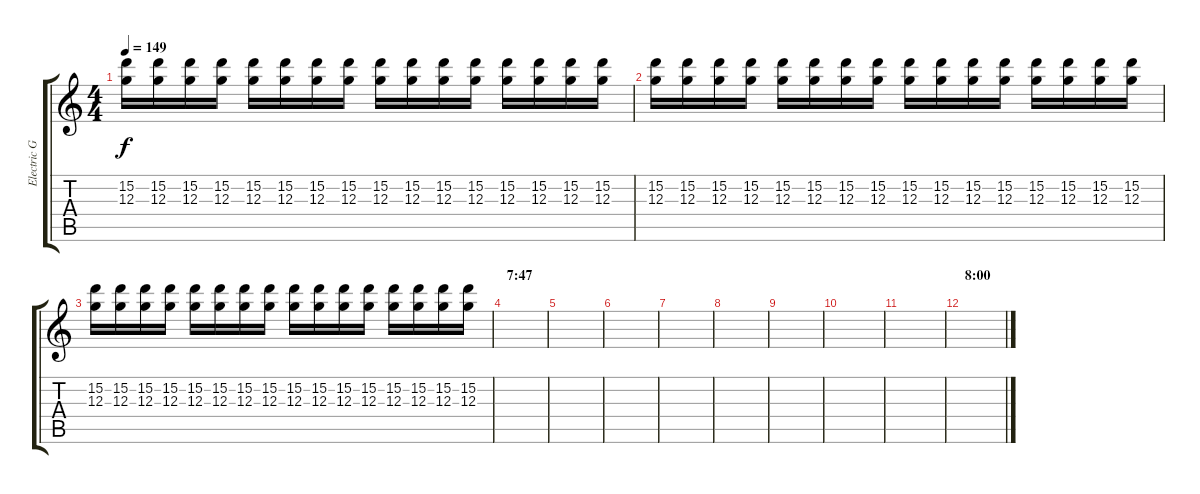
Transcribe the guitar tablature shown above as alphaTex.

\track ("Electric Guitar 3" "Electric G") {instrument electricguitarclean}
\staff {score tabs}
\tuning (E4 B3 G3 D3 A2 E2) {hide}
\ts (4 4)
\tempo 149
\clef g2
\ks c
(15.2 12.3).16{dy f} (15.2 12.3).16 (15.2 12.3).16 (15.2 12.3).16 (15.2 12.3).16 (15.2 12.3).16 (15.2 12.3).16 (15.2 12.3).16 (15.2 12.3).16 (15.2 12.3).16 (15.2 12.3).16 (15.2 12.3).16 (15.2 12.3).16 (15.2 12.3).16 (15.2 12.3).16 (15.2 12.3).16 |
(15.2 12.3).16 (15.2 12.3).16 (15.2 12.3).16 (15.2 12.3).16 (15.2 12.3).16 (15.2 12.3).16 (15.2 12.3).16 (15.2 12.3).16 (15.2 12.3).16 (15.2 12.3).16 (15.2 12.3).16 (15.2 12.3).16 (15.2 12.3).16 (15.2 12.3).16 (15.2 12.3).16 (15.2 12.3).16 |
(15.2 12.3).16 (15.2 12.3).16 (15.2 12.3).16 (15.2 12.3).16 (15.2 12.3).16 (15.2 12.3).16 (15.2 12.3).16 (15.2 12.3).16 (15.2 12.3).16 (15.2 12.3).16 (15.2 12.3).16 (15.2 12.3).16 (15.2 12.3).16 (15.2 12.3).16 (15.2 12.3).16 (15.2 12.3).16 |
\section ("" "7:47")
|
|
|
|
|
|
|
|
\section ("" "8:00")
